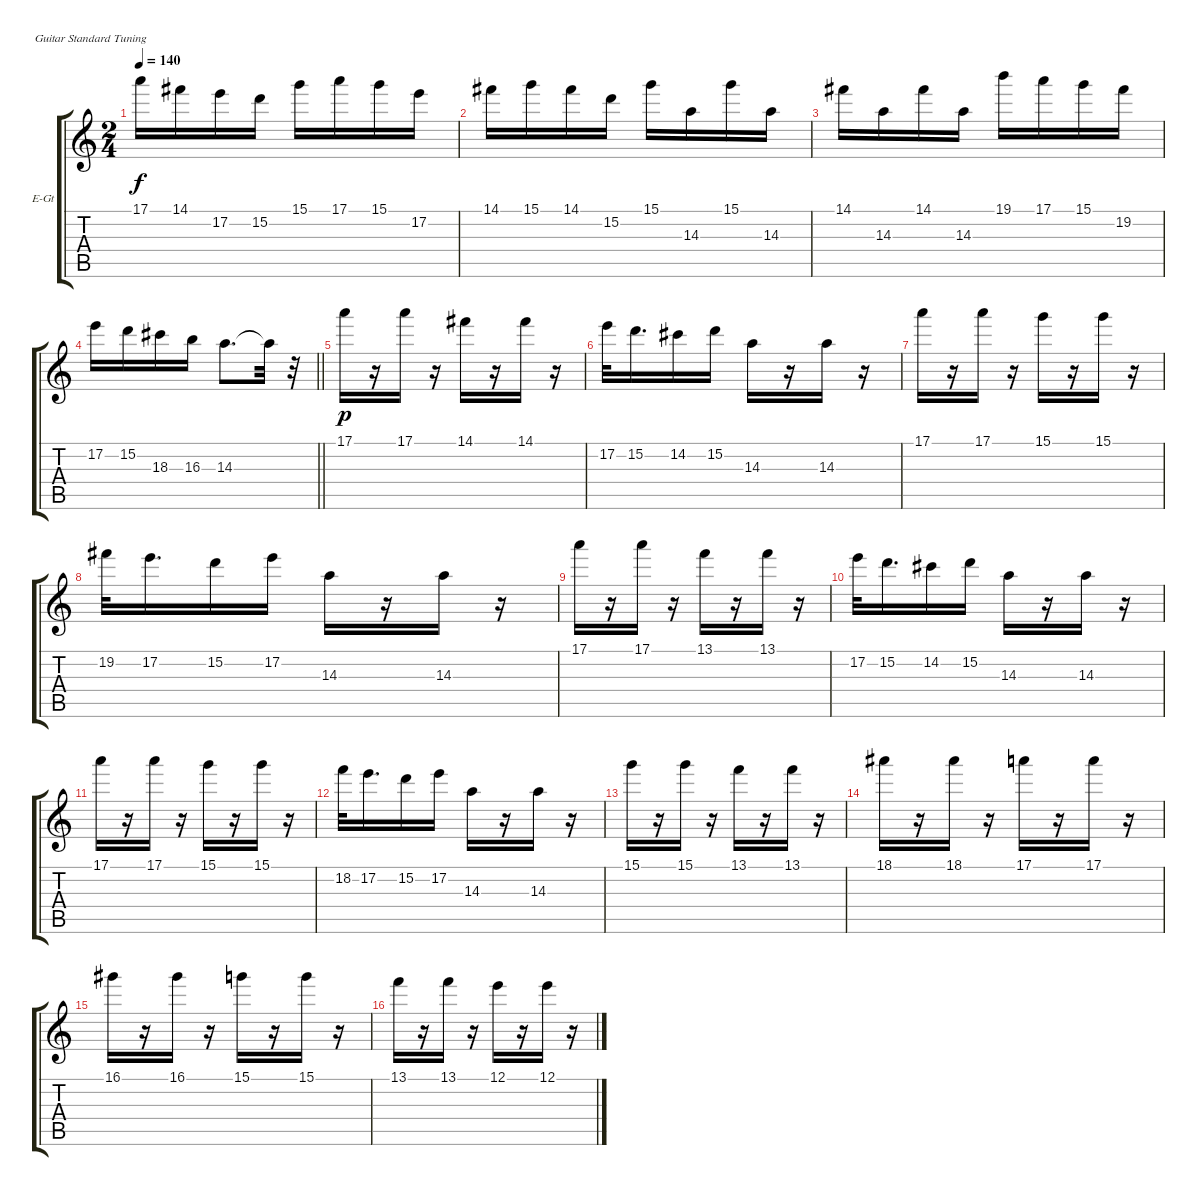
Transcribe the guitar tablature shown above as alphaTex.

\bracketExtendMode groupsimilarinstruments
\firstSystemTrackNameOrientation horizontal
\otherSystemsTrackNameOrientation horizontal
\track ("Guitar 1" "E-Gt") {instrument distortionguitar}
\staff {score tabs}
\tuning (E4 B3 G3 D3 A2 E2)
\ts (2 4)
\tempo 140
\clef g2
\ks c
17.1.16{dy f} 14.1.16 17.2.16 15.2.16 15.1.16 17.1.16 15.1.16 17.2.16 |
14.1.16 15.1.16 14.1.16 15.2.16 15.1.16 14.3.16 15.1.16 14.3.16 |
14.1.16 14.3.16 14.1.16 14.3.16 19.1.16 17.1.16 15.1.16 19.2.16 |
\barLineRight lightlight
17.2.16 15.2.16 18.3.16 16.3.16 14.3.8{d} 14.3{t}.32 r.32 |
17.1.16{dy p} r.16 17.1.16 r.16 14.1.16 r.16 14.1.16 r.16 |
17.2.32 15.2.16{d} 14.2.16 15.2.16 14.3.16 r.16 14.3.16 r.16 |
17.1.16 r.16 17.1.16 r.16 15.1.16 r.16 15.1.16 r.16 |
19.2.32 17.2.16{d} 15.2.16 17.2.16 14.3.16 r.16 14.3.16 r.16 |
17.1.16 r.16 17.1.16 r.16 13.1.16 r.16 13.1.16 r.16 |
17.2.32 15.2.16{d} 14.2.16 15.2.16 14.3.16 r.16 14.3.16 r.16 |
17.1.16 r.16 17.1.16 r.16 15.1.16 r.16 15.1.16 r.16 |
18.2.32 17.2.16{d} 15.2.16 17.2.16 14.3.16 r.16 14.3.16 r.16 |
15.1.16 r.16 15.1.16 r.16 13.1.16 r.16 13.1.16 r.16 |
18.1.16 r.16 18.1.16 r.16 17.1.16 r.16 17.1.16 r.16 |
16.1.16 r.16 16.1.16 r.16 15.1.16 r.16 15.1.16 r.16 |
13.1.16 r.16 13.1.16 r.16 12.1.16 r.16 12.1.16 r.16
